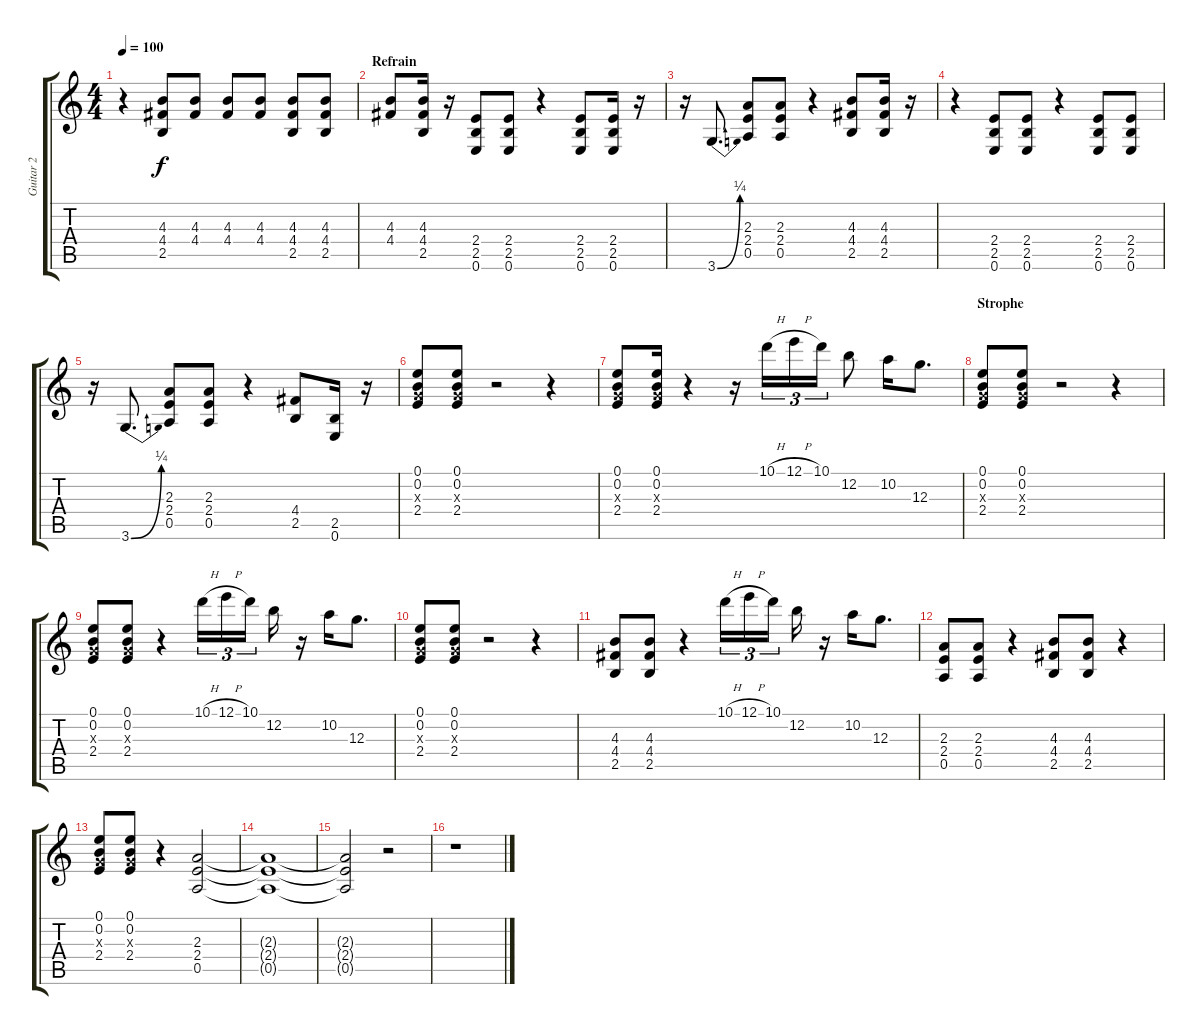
\track ("Guitar 2" "Guitar 2") {instrument overdrivenguitar}
\staff {score tabs}
\tuning (E4 B3 G3 D3 A2 E2) {hide}
\ts (4 4)
\tempo 100
\clef g2
\ks c
r.4{dy f} (4.3 4.4 2.5).8 (4.3 4.4).8 (4.3 4.4).8 (4.3 4.4).8 (4.3 4.4 2.5).8 (4.3 4.4 2.5).8 |
\section ("" "Refrain")
(4.3 4.4).8 (4.3 4.4 2.5).16 r.16 (2.4 2.5 0.6).8 (2.4 2.5 0.6).8 r.4 (2.4 2.5 0.6).8 (2.4 2.5 0.6).16 r.16 |
r.16 3.6{be (bend 0 0 60 1)}.8{d} (2.3 2.4 0.5).8 (2.3 2.4 0.5).8 r.4 (4.3 4.4 2.5).8 (4.3 4.4 2.5).16 r.16 |
r.4 (2.4 2.5 0.6).8 (2.4 2.5 0.6).8 r.4 (2.4 2.5 0.6).8 (2.4 2.5 0.6).8 |
r.16 3.6{be (bend 0 0 60 1)}.8{d} (2.3 2.4 0.5).8 (2.3 2.4 0.5).8 r.4 (4.4 2.5).8 (2.5 0.6).16 r.16 |
(0.1 0.2 0.3{x} 2.4).8 (0.1 0.2 0.3{x} 2.4).8 r.2 r.4 |
(0.1 0.2 0.3{x} 2.4).8 (0.1 0.2 0.3{x} 2.4).16 r.4 r.16 10.1{h}.16{tu (3 2)} 12.1{h}.16{tu (3 2)} 10.1.16{tu (3 2)} 12.2.8 10.2.16 12.3.8{d} |
\section ("" "Strophe")
(0.1 0.2 0.3{x} 2.4).8 (0.1 0.2 0.3{x} 2.4).8 r.2 r.4 |
(0.1 0.2 0.3{x} 2.4).8 (0.1 0.2 0.3{x} 2.4).8 r.4 10.1{h}.16{tu (3 2)} 12.1{h}.16{tu (3 2)} 10.1.16{tu (3 2)} 12.2.16 r.16 10.2.16 12.3.8{d} |
(0.1 0.2 0.3{x} 2.4).8 (0.1 0.2 0.3{x} 2.4).8 r.2 r.4 |
(4.3 4.4 2.5).8 (4.3 4.4 2.5).8 r.4 10.1{h}.16{tu (3 2)} 12.1{h}.16{tu (3 2)} 10.1.16{tu (3 2)} 12.2.16 r.16 10.2.16 12.3.8{d} |
(2.3 2.4 0.5).8 (2.3 2.4 0.5).8 r.4 (4.3 4.4 2.5).8 (4.3 4.4 2.5).8 r.4 |
(0.1 0.2 0.3{x} 2.4).8 (0.1 0.2 0.3{x} 2.4).8 r.4 (2.3 2.4 0.5).2 |
(2.3{t} 2.4{t} 0.5{t}).1 |
(2.3{t} 2.4{t} 0.5{t}).2 r.2 |
r.1
